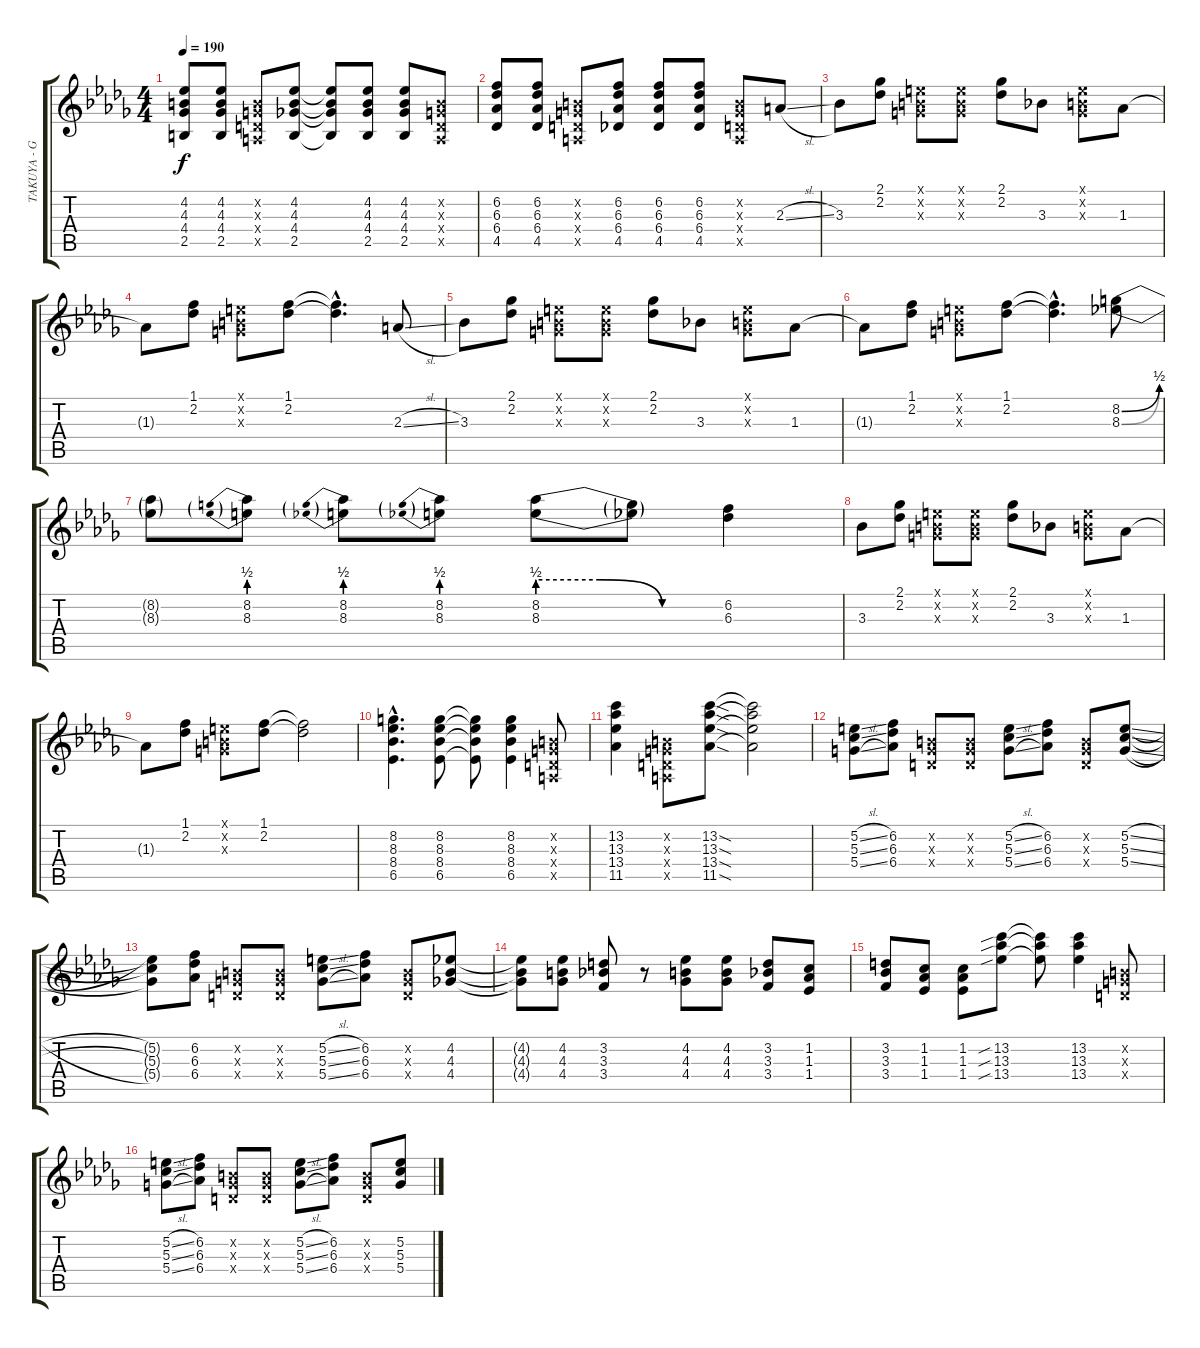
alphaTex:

\track ("TAKUYA - Guitar 1" "TAKUYA - G") {instrument distortionguitar}
\staff {score tabs}
\tuning (E4 B3 G3 D3 A2 E2) {hide}
\ts (4 4)
\tempo 190
\clef g2
\ks db
(4.2 4.3 4.4 2.5).8{dy f} (4.2 4.3 4.4 2.5).8 (0.2{x} 0.3{x} 0.4{x} 0.5{x}).8 (4.2 4.3 4.4 2.5).8 (4.2{t} 4.3{t} 4.4{t} 2.5{t}).8 (4.2 4.3 4.4 2.5).8 (4.2 4.3 4.4 2.5).8 (0.2{x} 0.3{x} 0.4{x} 0.5{x}).8 |
(6.2 6.3 6.4 4.5).8 (6.2 6.3 6.4 4.5).8 (0.2{x} 0.3{x} 0.4{x} 0.5{x}).8 (6.2 6.3 6.4 4.5).8 (6.2 6.3 6.4 4.5).8 (6.2 6.3 6.4 4.5).8 (0.2{x} 0.3{x} 0.4{x} 0.5{x}).8 2.3{sl}.8{volume 16} |
3.3.8 (2.1 2.2).8 (0.1{x} 0.2{x} 0.3{x}).8 (0.1{x} 0.2{x} 0.3{x}).8 (2.1 2.2).8 3.3.8 (0.1{x} 0.2{x} 0.3{x}).8 1.3.8 |
1.3{t}.8 (1.1 2.2).8 (0.1{x} 0.2{x} 0.3{x}).8 (1.1 2.2).8 (1.1{hac t} 2.2{hac t}).4{d} 2.3{sl}.8 |
3.3.8 (2.1 2.2).8 (0.1{x} 0.2{x} 0.3{x}).8 (0.1{x} 0.2{x} 0.3{x}).8 (2.1 2.2).8 3.3.8 (0.1{x} 0.2{x} 0.3{x}).8 1.3.8 |
1.3{t}.8 (1.1 2.2).8 (0.1{x} 0.2{x} 0.3{x}).8 (1.1 2.2).8 (1.1{hac t} 2.2{hac t}).4{d} (8.2{be (bend 0 0 60 2)} 8.3{be (bend 0 0 60 2)}).8{volume 13} |
(8.2{t} 8.3{t}).8 (8.2{be (prebend 0 2 60 2)} 8.3{be (prebend 0 2 60 2)}).8 (8.2{be (prebend 0 2 60 2)} 8.3{be (prebend 0 2 60 2)}).8 (8.2{be (prebend 0 2 60 2)} 8.3{be (prebend 0 2 60 2)}).8 (8.2{be (custom 0 2 20 2 40 0 60 0)} 8.3{be (custom 0 2 20 2 40 0 60 0)}).8 (8.2{t} 8.3{t}).8 (6.2 6.3).4 |
3.3.8{volume 16} (2.1 2.2).8 (0.1{x} 0.2{x} 0.3{x}).8 (0.1{x} 0.2{x} 0.3{x}).8 (2.1 2.2).8 3.3.8 (0.1{x} 0.2{x} 0.3{x}).8 1.3.8 |
1.3{t}.8 (1.1 2.2).8 (0.1{x} 0.2{x} 0.3{x}).8 (1.1 2.2).8 (1.1{t} 2.2{t}).2 |
(8.2{hac} 8.3{hac} 8.4{hac} 6.5{hac}).4{d volume 13} (8.2 8.3 8.4 6.5).8 (8.2{t} 8.3{t} 8.4{t} 6.5{t}).8 (8.2 8.3 8.4 6.5).4 (0.2{x} 0.3{x} 0.4{x} 0.5{x}).8 |
(13.2 13.3 13.4 11.5).4 (0.2{x} 0.3{x} 0.4{x} 0.5{x}).8 (13.2{sod} 13.3{sod} 13.4{sod} 11.5{sod}).8 (13.2{t} 13.3{t} 13.4{t} 11.5{t}).2 |
(5.2{sl} 5.3{sl} 5.4{sl}).8 (6.2 6.3 6.4).8 (0.2{x} 0.3{x} 0.4{x}).8 (0.2{x} 0.3{x} 0.4{x}).8 (5.2{sl} 5.3{sl} 5.4{sl}).8 (6.2 6.3 6.4).8 (0.2{x} 0.3{x} 0.4{x}).8 (5.2{sl} 5.3{sl} 5.4{sl}).8 |
(5.2{t} 5.3{t} 5.4{t}).8 (6.2 6.3 6.4).8 (0.2{x} 0.3{x} 0.4{x}).8 (0.2{x} 0.3{x} 0.4{x}).8 (5.2{sl} 5.3{sl} 5.4{sl}).8 (6.2 6.3 6.4).8 (0.2{x} 0.3{x} 0.4{x}).8 (4.2 4.3 4.4).8 |
(4.2{t} 4.3{t} 4.4{t}).8 (4.2 4.3 4.4).8 (3.2 3.3 3.4).8 r.8 (4.2 4.3 4.4).8 (4.2 4.3 4.4).8 (3.2 3.3 3.4).8 (1.2 1.3 1.4).8 |
(3.2 3.3 3.4).8 (1.2 1.3 1.4).8 (1.2 1.3 1.4).8 (13.2{sib} 13.3{sib} 13.4{sib}).8 (13.2{t} 13.3{t} 13.4{t}).8 (13.2 13.3 13.4).4 (0.2{x} 0.3{x} 0.4{x}).8 |
(5.2{sl} 5.3{sl} 5.4{sl}).8 (6.2 6.3 6.4).8 (0.2{x} 0.3{x} 0.4{x}).8 (0.2{x} 0.3{x} 0.4{x}).8 (5.2{sl} 5.3{sl} 5.4{sl}).8 (6.2 6.3 6.4).8 (0.2{x} 0.3{x} 0.4{x}).8 (5.2{sl} 5.3{sl} 5.4{sl}).8
